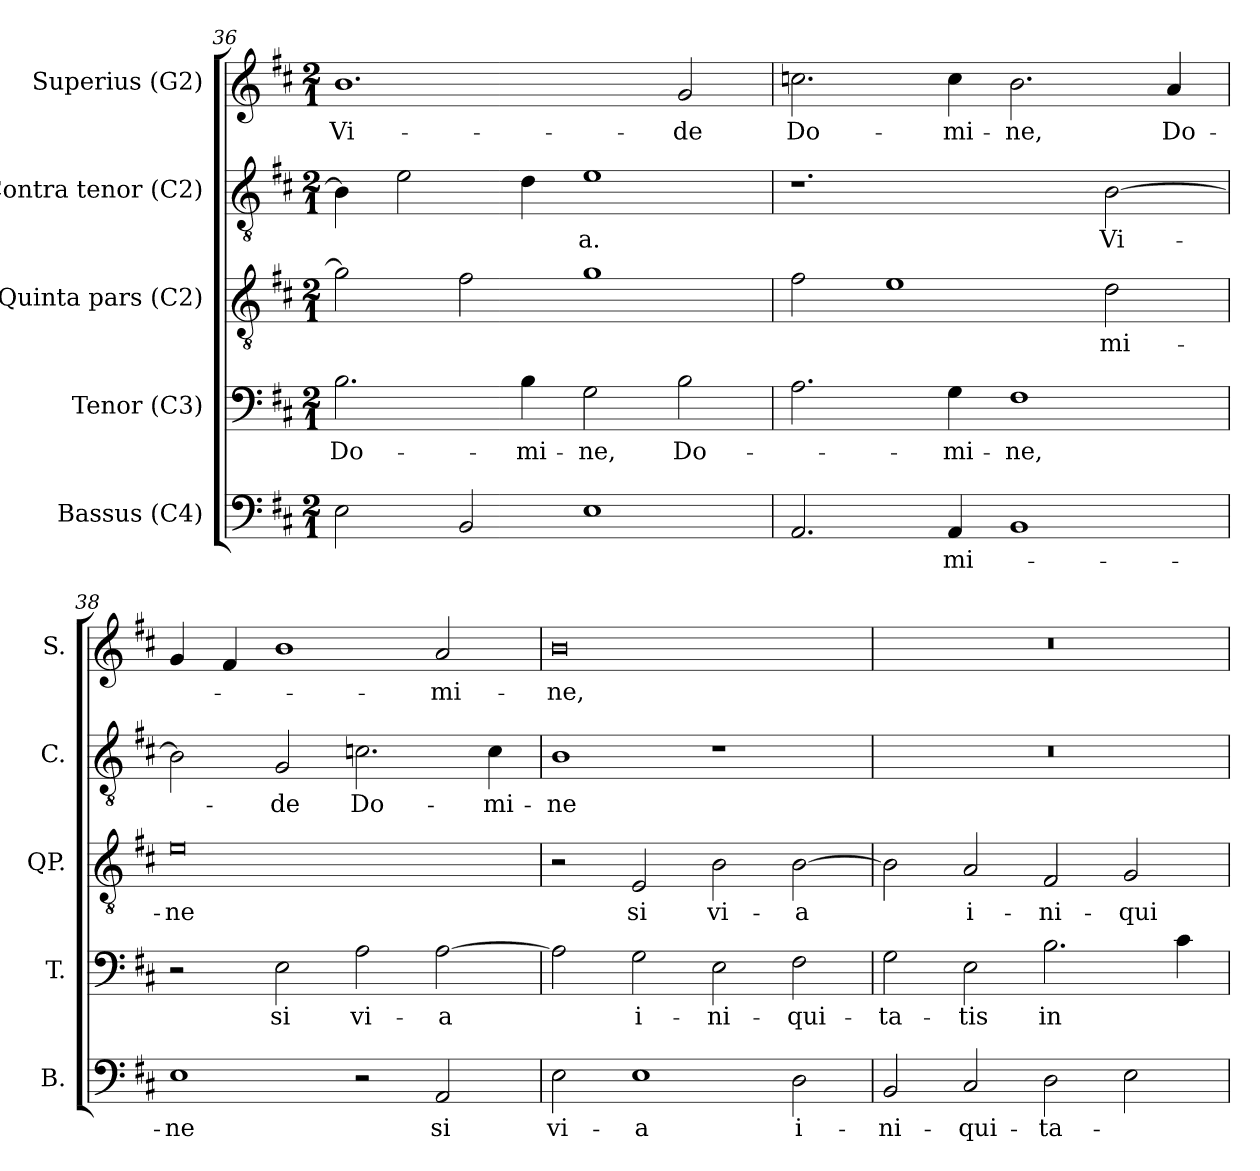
**kern	**text	**kern	**text	**kern	**text	**kern	**text	**kern	**text
*part5	*part5	*part4	*part4	*part3	*part3	*part2	*part2	*part1	*part1
*staff5	*staff5	*staff4	*staff4	*staff3	*staff3	*staff2	*staff2	*staff1	*staff1
*I"Bassus (C4)	*	*I"Tenor (C3)	*	*I"Quinta pars (C2)	*	*I"Contra tenor (C2)	*	*I"Superius (G2)	*
*I'B.	*	*I'T.	*	*I'QP.	*	*I'C.	*	*I'S.	*
*clefF4	*	*clefF4	*	*clefGv2	*	*clefGv2	*	*clefG2	*
*	*	*ITrd7c12	*	*ITrd7c12	*	*ITrd7c12	*	*	*
*k[f#c#]	*	*k[f#c#]	*	*k[f#c#]	*	*k[f#c#]	*	*k[f#c#]	*
*D:	*	*D:	*	*D:	*	*D:	*	*D:	*
*M2/1	*	*M2/1	*	*M2/1	*	*M2/1	*	*M2/1	*
=36	=36	=36	=36	=36	=36	=36	=36	=36	=36
!	!	!	!LO:LY:b:color=#000000	!	!	!	!	!	!
!	!	!	!	!	!	!	!	!	!LO:LY:b:color=#000000
2Ei\	.	2.BBi\	Do-	2Gi\]	.	4BBi\]	.	1.bi	Vi-
.	.	.	.	.	.	2Ei\	.	.	.
2BBi/	.	.	.	2F#i\	.	.	.	.	.
!	!	!	!LO:LY:b:color=#000000	!	!	!	!	!	!
.	.	4BBi\	-mi-	.	.	4Di\	.	.	.
!	!	!	!LO:LY:b:color=#000000	!	!	!	!	!	!
!	!	!	!	!	!	!	!LO:LY:b:color=#000000	!	!
1Ei	.	2GGi\	-ne,	1Gi	.	1Ei	-a.	.	.
!	!	!	!LO:LY:b:color=#000000	!	!	!	!	!	!
!	!	!	!	!	!	!	!	!	!LO:LY:b:color=#000000
.	.	2BBi\	Do-	.	.	.	.	2gi/	-de
!!LO:PB:g=z
=37	=37	=37	=37	=37	=37	=37	=37	=37	=37
!	!	!	!	!	!	!	!	!	!LO:LY:b:color=#000000
2.AAi/	.	2.AAi\	.	2F#i\	.	1.r	.	2.cci\	Do-
.	.	.	.	1Ei	.	.	.	.	.
!	!LO:LY:b:color=#000000	!	!	!	!	!	!	!	!
!	!	!	!LO:LY:b:color=#000000	!	!	!	!	!	!
!	!	!	!	!	!	!	!	!	!LO:LY:b:color=#000000
4AAi/	-mi-	4GGi\	-mi-	.	.	.	.	4cci\	-mi-
!	!	!	!LO:LY:b:color=#000000	!	!	!	!	!	!
!	!	!	!	!	!	!	!	!	!LO:LY:b:color=#000000
1BBi	.	1FF#i	-ne,	.	.	.	.	2.bi\	-ne,
!	!	!	!	!	!LO:LY:b:color=#000000	!	!	!	!
!	!	!	!	!	!	!	!LO:LY:b:color=#000000	!	!
.	.	.	.	2Di\	-mi-	[2BBi\	Vi-	.	.
!	!	!	!	!	!	!	!	!	!LO:LY:b:color=#000000
.	.	.	.	.	.	.	.	4ai/	Do-
=38	=38	=38	=38	=38	=38	=38	=38	=38	=38
!	!LO:LY:b:color=#000000	!	!	!	!	!	!	!	!
!	!	!	!	!	!LO:LY:b:color=#000000	!	!	!	!
1Ei	-ne	2r	.	0Ei	-ne	2BBi\]	.	4gi/	.
.	.	.	.	.	.	.	.	4f#i/	.
!	!	!	!LO:LY:b:color=#000000	!	!	!	!	!	!
!	!	!	!	!	!	!	!LO:LY:b:color=#000000	!	!
.	.	2EEi\	si	.	.	2GGi/	-de	1bi	.
!	!	!	!LO:LY:b:color=#000000	!	!	!	!	!	!
!	!	!	!	!	!	!	!LO:LY:b:color=#000000	!	!
2r	.	2AAi\	vi-	.	.	2.Cni\	Do-	.	.
!	!LO:LY:b:color=#000000	!	!	!	!	!	!	!	!
!	!	!	!LO:LY:b:color=#000000	!	!	!	!	!	!
!	!	!	!	!	!	!	!	!	!LO:LY:b:color=#000000
2AAi/	si	[2AAi\	-a	.	.	.	.	2ai/	-mi-
!	!	!	!	!	!	!	!LO:LY:b:color=#000000	!	!
.	.	.	.	.	.	4Ci\	-mi-	.	.
=39	=39	=39	=39	=39	=39	=39	=39	=39	=39
!	!LO:LY:b:color=#000000	!	!	!	!	!	!	!	!
!	!	!	!	!	!	!	!LO:LY:b:color=#000000	!	!
!	!	!	!	!	!	!	!	!	!LO:LY:b:color=#000000
2Ei\	vi-	2AAi\]	.	2r	.	1BBi	-ne	0bi	-ne,
!	!LO:LY:b:color=#000000	!	!	!	!	!	!	!	!
!	!	!	!LO:LY:b:color=#000000	!	!	!	!	!	!
!	!	!	!	!	!LO:LY:b:color=#000000	!	!	!	!
1Ei	-a	2GGi\	i-	2EEi/	si	.	.	.	.
!	!	!	!LO:LY:b:color=#000000	!	!	!	!	!	!
!	!	!	!	!	!LO:LY:b:color=#000000	!	!	!	!
.	.	2EEi\	-ni-	2BBi\	vi-	1r	.	.	.
!	!LO:LY:b:color=#000000	!	!	!	!	!	!	!	!
!	!	!	!LO:LY:b:color=#000000	!	!	!	!	!	!
!	!	!	!	!	!LO:LY:b:color=#000000	!	!	!	!
2Di\	i-	2FF#i\	-qui-	[2BBi\	-a	.	.	.	.
=40	=40	=40	=40	=40	=40	=40	=40	=40	=40
!	!LO:LY:b:color=#000000	!	!	!	!	!	!	!	!
!	!	!	!LO:LY:b:color=#000000	!	!	!LO:N:vis=1	!	!LO:N:vis=1	!
2BBi/	-ni-	2GGi\	-ta-	2BBi\]	.	0r	.	0r	.
!	!LO:LY:b:color=#000000	!	!	!	!	!	!	!	!
!	!	!	!LO:LY:b:color=#000000	!	!	!	!	!	!
!	!	!	!	!	!LO:LY:b:color=#000000	!	!	!	!
2C#i/	-qui-	2EEi\	-tis	2AAi/	i-	.	.	.	.
!	!LO:LY:b:color=#000000	!	!	!	!	!	!	!	!
!	!	!	!LO:LY:b:color=#000000	!	!	!	!	!	!
!	!	!	!	!	!LO:LY:b:color=#000000	!	!	!	!
2Di\	-ta-	2.BBi\	in	2FF#i/	-ni-	.	.	.	.
!	!	!	!	!	!LO:LY:b:color=#000000	!	!	!	!
2Ei\	.	.	.	2GGi/	-qui-	.	.	.	.
.	.	4C#i\	.	.	.	.	.	.	.
=	=	=	=	=	=	=	=	=	=
*-	*-	*-	*-	*-	*-	*-	*-	*-	*-
